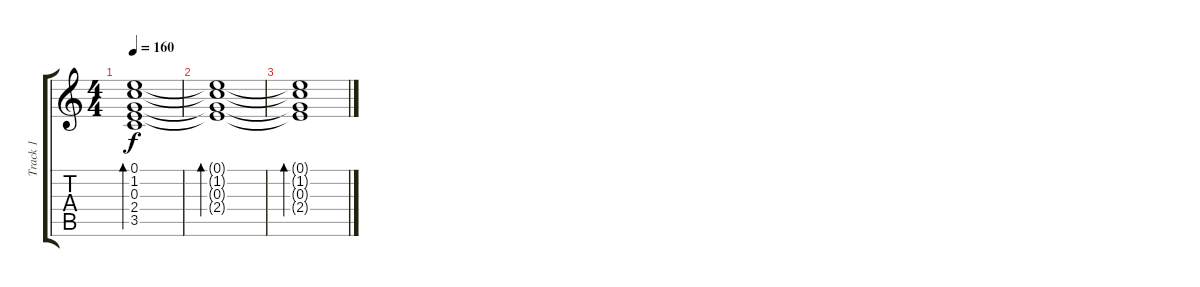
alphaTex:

\track ("Track 1" "Track 1") {instrument distortionguitar}
\staff {score tabs}
\tuning (E4 B3 G3 D3 A2 E2) {hide}
\ts (4 4)
\tempo 160
\clef g2
\ks c
(0.1 1.2 0.3 2.4 3.5).1{bd 480 dy f} |
(0.1{t} 1.2{t} 0.3{t} 2.4{t}).1{bd 480} |
(0.1{t} 1.2{t} 0.3{t} 2.4{t}).1{bd 480}
